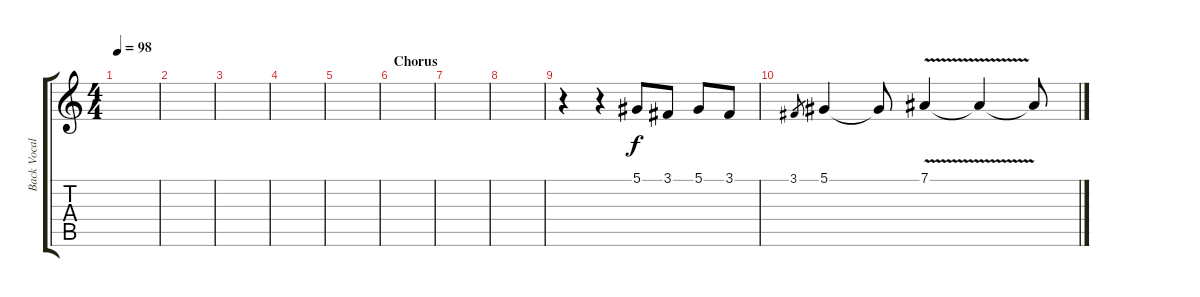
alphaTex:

\track ("Back Vocals" "Back Vocal") {instrument englishhorn}
\staff {score tabs}
\tuning (Eb4 Bb3 Gb3 Db3 Ab2 Eb2) {hide}
\ts (4 4)
\tempo 98
\clef g2
\ks c
|
|
|
|
|
\section ("" "Chorus")
|
|
|
r.4 r.4 5.1.8 3.1.8 5.1.8 3.1.8 |
3.1.8{gr} 5.1.4 5.1{t}.8 7.1{v}.4 7.1{t}.4 7.1{t}.8
